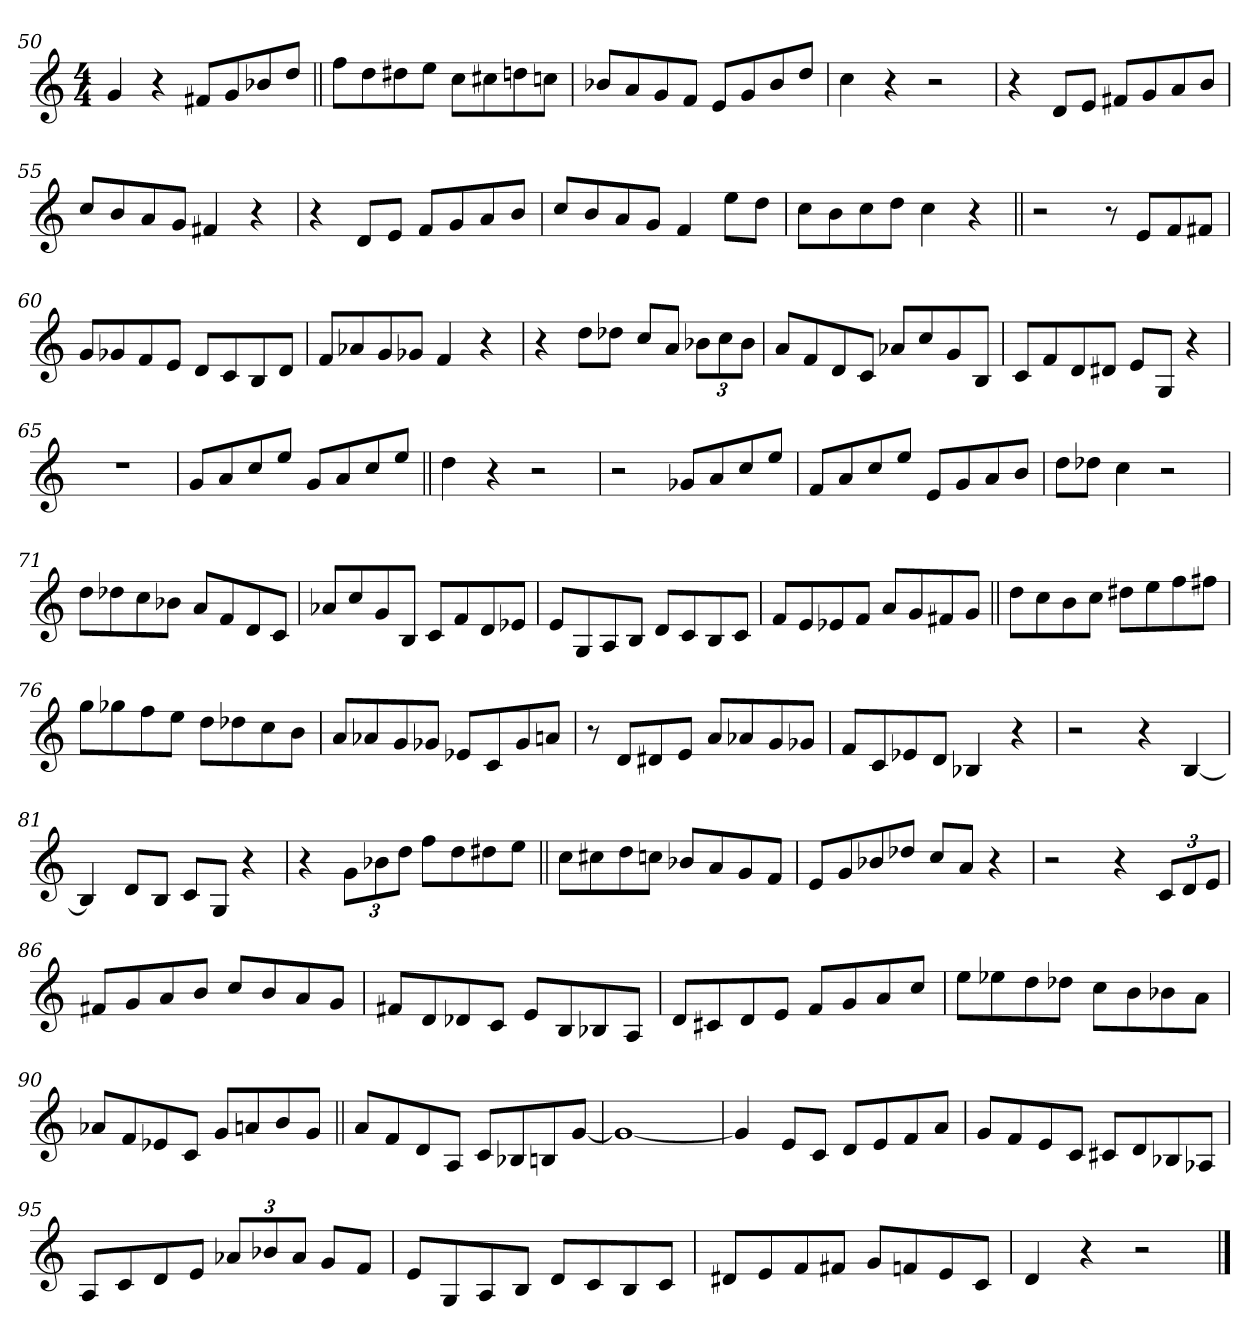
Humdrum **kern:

**kern
*part1
*staff1
*clefG2
*k[]
*C:
*M4/4
=50
4g/
4r
8f#X/L
8g/
8b-X/
8dd/J
=51||
8ff\L
8dd\
8dd#X\
8ee\J
8cc\L
8cc#X\
8ddn\
8ccn\J
=52
8b-X/L
8a/
8g/
8f/J
8e/L
8g/
8b-/
8dd/J
=53
4cc\
4r
2r
=54
4r
8d/L
8e/J
8f#X/L
8g/
8a/
8b/J
=55
8cc/L
8b/
8a/
8g/J
4f#X/
4r
=56
4r
8d/L
8e/J
8f/L
8g/
8a/
8b/J
=57
8cc/L
8b/
8a/
8g/J
4f/
8ee\L
8dd\J
=58
8cc\L
8b\
8cc\
8dd\J
4cc\
4r
=59||
2r
8r
8e/L
8f/
8f#X/J
=60
8g/L
8g-X/
8f/
8e/J
8d/L
8c/
8B/
8d/J
=61
8f/L
8a-X/
8g/
8g-X/J
4f/
4r
=62
4r
8dd\L
8dd-X\J
8cc/L
8a/J
12b-X\L
12cc\
12b-\J
=63
8a/L
8f/
8d/
8c/J
8a-X/L
8cc/
8g/
8B/J
=64
8c/L
8f/
8d/
8d#X/J
8e/L
8G/J
4r
=65
1r
=66
8g/L
8a/
8cc/
8ee/J
8g/L
8a/
8cc/
8ee/J
=67||
4dd\
4r
2r
=68
2r
8g-X/L
8a/
8cc/
8ee/J
=69
8f/L
8a/
8cc/
8ee/J
8e/L
8g/
8a/
8b/J
=70
8dd\L
8dd-X\J
4cc\
2r
=71
8dd\L
8dd-X\
8cc\
8b-X\J
8a/L
8f/
8d/
8c/J
=72
8a-X/L
8cc/
8g/
8B/J
8c/L
8f/
8d/
8e-X/J
=73
8e/L
8G/
8A/
8B/J
8d/L
8c/
8B/
8c/J
=74
8f/L
8e/
8e-X/
8f/J
8a/L
8g/
8f#X/
8g/J
=75||
8dd\L
8cc\
8b\
8cc\J
8dd#X\L
8ee\
8ff\
8ff#X\J
=76
8gg\L
8gg-X\
8ff\
8ee\J
8dd\L
8dd-X\
8cc\
8b\J
=77
8a/L
8a-X/
8g/
8g-X/J
8e-X/L
8c/
8g-/
8an/J
=78
8r
8d/L
8d#X/
8e/J
8a/L
8a-X/
8g/
8g-X/J
=79
8f/L
8c/
8e-X/
8d/J
4B-X/
4r
=80
2r
4r
[4B/
=81
4B/]
8d/L
8B/J
8c/L
8G/J
4r
=82
4r
12g\L
12b-X\
12dd\J
8ff\L
8dd\
8dd#X\
8ee\J
=83||
8cc\L
8cc#X\
8dd\
8ccn\J
8b-X/L
8a/
8g/
8f/J
=84
8e/L
8g/
8b-X/
8dd-X/J
8cc/L
8a/J
4r
=85
2r
4r
12c/L
12d/
12e/J
=86
8f#X/L
8g/
8a/
8b/J
8cc/L
8b/
8a/
8g/J
=87
8f#X/L
8d/
8d-X/
8c/J
8e/L
8B/
8B-X/
8A/J
=88
8d/L
8c#X/
8d/
8e/J
8f/L
8g/
8a/
8cc/J
=89
8ee\L
8ee-X\
8dd\
8dd-X\J
8cc\L
8b\
8b-X\
8a\J
=90
8a-X/L
8f/
8e-X/
8c/J
8g/L
8an/
8b/
8g/J
=91||
8a/L
8f/
8d/
8A/J
8c/L
8B-X/
8Bn/
[8g/J
=92
1g_
=93
4g/]
8e/L
8c/J
8d/L
8e/
8f/
8a/J
=94
8g/L
8f/
8e/
8c/J
8c#X/L
8d/
8B-X/
8A-X/J
=95
8A/L
8c/
8d/
8e/J
12a-X/L
12b-X/
12a-/J
8g/L
8f/J
=96
8e/L
8G/
8A/
8B/J
8d/L
8c/
8B/
8c/J
=97
8d#X/L
8e/
8f/
8f#X/J
8g/L
8fn/
8e/
8c/J
=98
4d/
4r
2r
==
*-
